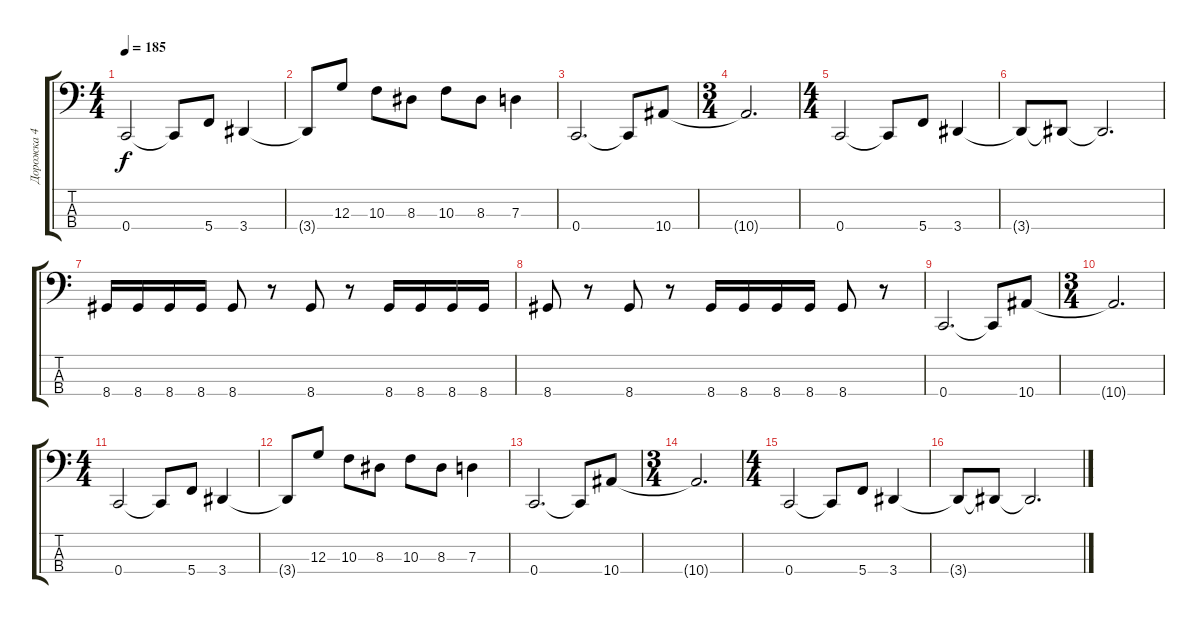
\track ("Дорожка 4" "Дорожка 4") {instrument electricbassfinger}
\staff {score tabs}
\tuning (F2 C2 G1 C1) {hide}
\ts (4 4)
\tempo 185
\clef f4
\ks c
0.4.2{dy f} 0.4{t}.8 5.4.8 3.4.4 |
3.4{t}.8 12.3.8 10.3.8 8.3.8 10.3.8 8.3.8 7.3.4 |
0.4.2{d} 0.4{t}.8 10.4.8 |
\ts (3 4)
10.4{t}.2{d} |
\ts (4 4)
0.4.2 0.4{t}.8 5.4.8 3.4.4 |
3.4{t}.8 3.4{t}.8 3.4{t}.2{d} |
8.4.16 8.4.16 8.4.16 8.4.16 8.4.8 r.8 8.4.8 r.8 8.4.16 8.4.16 8.4.16 8.4.16 |
8.4.8 r.8 8.4.8 r.8 8.4.16 8.4.16 8.4.16 8.4.16 8.4.8 r.8 |
0.4.2{d} 0.4{t}.8 10.4.8 |
\ts (3 4)
10.4{t}.2{d} |
\ts (4 4)
0.4.2 0.4{t}.8 5.4.8 3.4.4 |
3.4{t}.8 12.3.8 10.3.8 8.3.8 10.3.8 8.3.8 7.3.4 |
0.4.2{d} 0.4{t}.8 10.4.8 |
\ts (3 4)
10.4{t}.2{d} |
\ts (4 4)
0.4.2 0.4{t}.8 5.4.8 3.4.4 |
3.4{t}.8 3.4{t}.8 3.4{t}.2{d}
